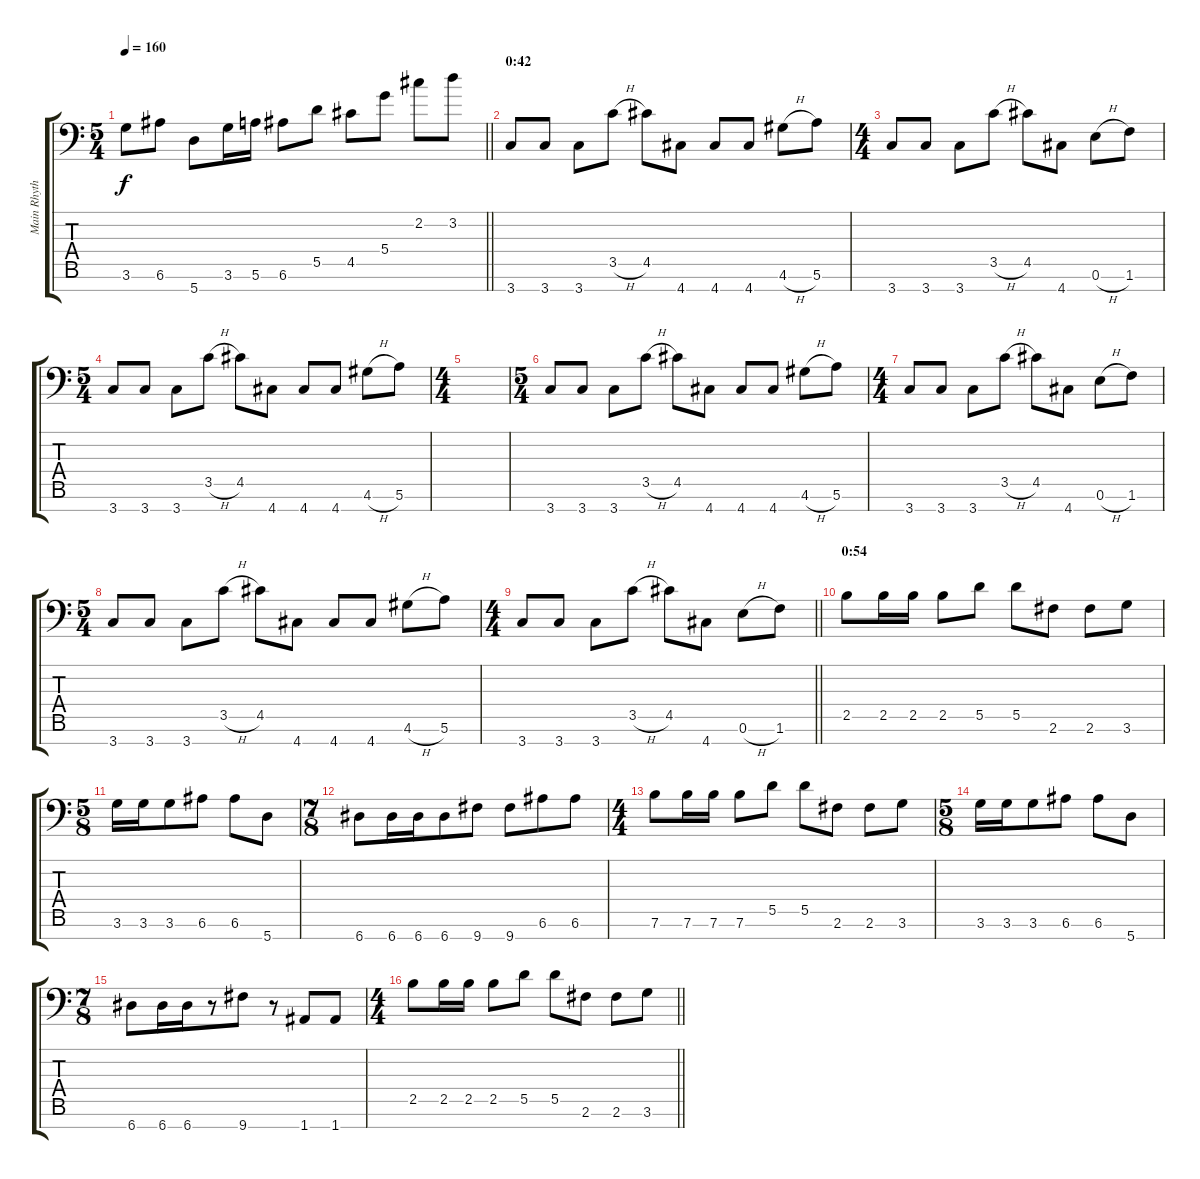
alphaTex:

\track ("Main Rhythm Guitar R" "Main Rhyth") {instrument distortionguitar}
\staff {score tabs}
\tuning (E4 B3 G3 D3 A2 E2 A1) {hide}
\ts (5 4)
\tempo 160
\clef f4
\barLineRight lightlight
\ks c
3.6.8{dy f} 6.6.8 5.7.8 3.6.16 5.6.16 6.6.8 5.5.8 4.5.8 5.4.8 2.2.8 3.2.8 |
\section ("" "0:42")
3.7.8 3.7.8 3.7.8 3.5{h}.8 4.5.8 4.7.8 4.7.8 4.7.8 4.6{h}.8 5.6.8 |
\ts (4 4)
3.7.8 3.7.8 3.7.8 3.5{h}.8 4.5.8 4.7.8 0.6{h}.8 1.6.8 |
\ts (5 4)
3.7.8 3.7.8 3.7.8 3.5{h}.8 4.5.8 4.7.8 4.7.8 4.7.8 4.6{h}.8 5.6.8 |
\ts (4 4)
|
\ts (5 4)
3.7.8 3.7.8 3.7.8 3.5{h}.8 4.5.8 4.7.8 4.7.8 4.7.8 4.6{h}.8 5.6.8 |
\ts (4 4)
3.7.8 3.7.8 3.7.8 3.5{h}.8 4.5.8 4.7.8 0.6{h}.8 1.6.8 |
\ts (5 4)
3.7.8 3.7.8 3.7.8 3.5{h}.8 4.5.8 4.7.8 4.7.8 4.7.8 4.6{h}.8 5.6.8 |
\ts (4 4)
\barLineRight lightlight
3.7.8 3.7.8 3.7.8 3.5{h}.8 4.5.8 4.7.8 0.6{h}.8 1.6.8 |
\section ("" "0:54")
2.5.8 2.5.16 2.5.16 2.5.8 5.5.8 5.5.8 2.6.8 2.6.8 3.6.8 |
\ts (5 8)
3.6.16 3.6.16 3.6.8 6.6.8 6.6.8 5.7.8 |
\ts (7 8)
6.7.8 6.7.16 6.7.16 6.7.8 9.7.8 9.7.8 6.6.8 6.6.8 |
\ts (4 4)
7.6.8 7.6.16 7.6.16 7.6.8 5.5.8 5.5.8 2.6.8 2.6.8 3.6.8 |
\ts (5 8)
3.6.16 3.6.16 3.6.8 6.6.8 6.6.8 5.7.8 |
\ts (7 8)
6.7.8 6.7.16 6.7.16 r.8 9.7.8 r.8 1.7.8 1.7.8 |
\ts (4 4)
\barLineRight lightlight
2.5.8 2.5.16 2.5.16 2.5.8 5.5.8 5.5.8 2.6.8 2.6.8 3.6.8
